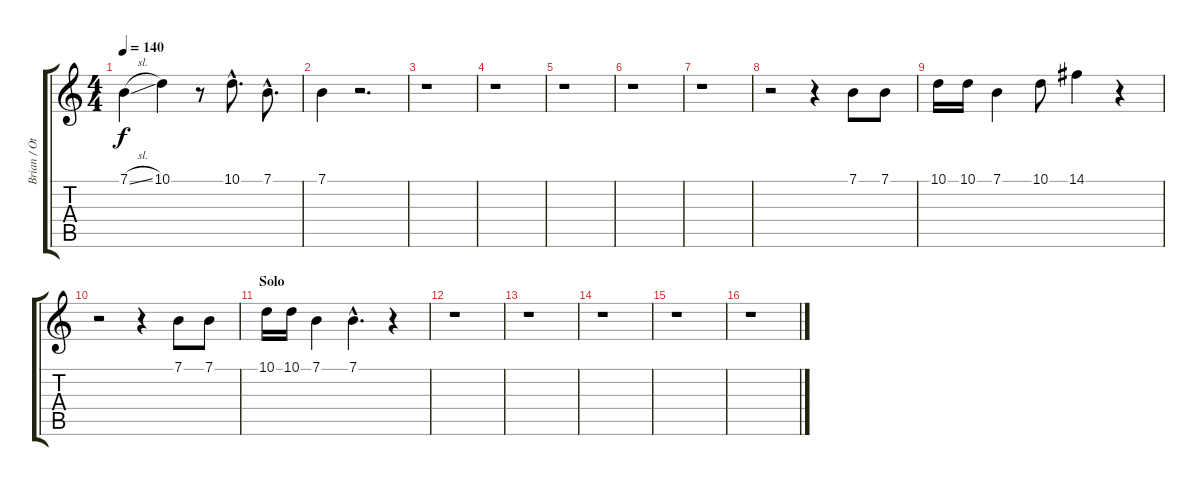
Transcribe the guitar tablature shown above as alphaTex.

\track ("Brian / Others" "Brian / Ot") {instrument lead2sawtooth}
\staff {score tabs}
\tuning (E4 B3 G3 D3 A2 E2) {hide}
\ts (4 4)
\tempo 140
\clef g2
\ks c
7.1{sl}.4{dy f} 10.1.4 r.8 10.1{hac}.8{d} 7.1{hac}.8{d} |
7.1.4 r.2{d} |
r.1 |
r.1 |
r.1 |
r.1 |
r.1 |
r.2 r.4 7.1.8 7.1.8 |
10.1.16 10.1.16 7.1.4 10.1.8 14.1.4 r.4 |
r.2 r.4 7.1.8 7.1.8 |
\section ("" "Solo")
10.1.16 10.1.16 7.1.4 7.1{hac}.4{d} r.4 |
r.1 |
r.1 |
r.1 |
r.1 |
r.1
